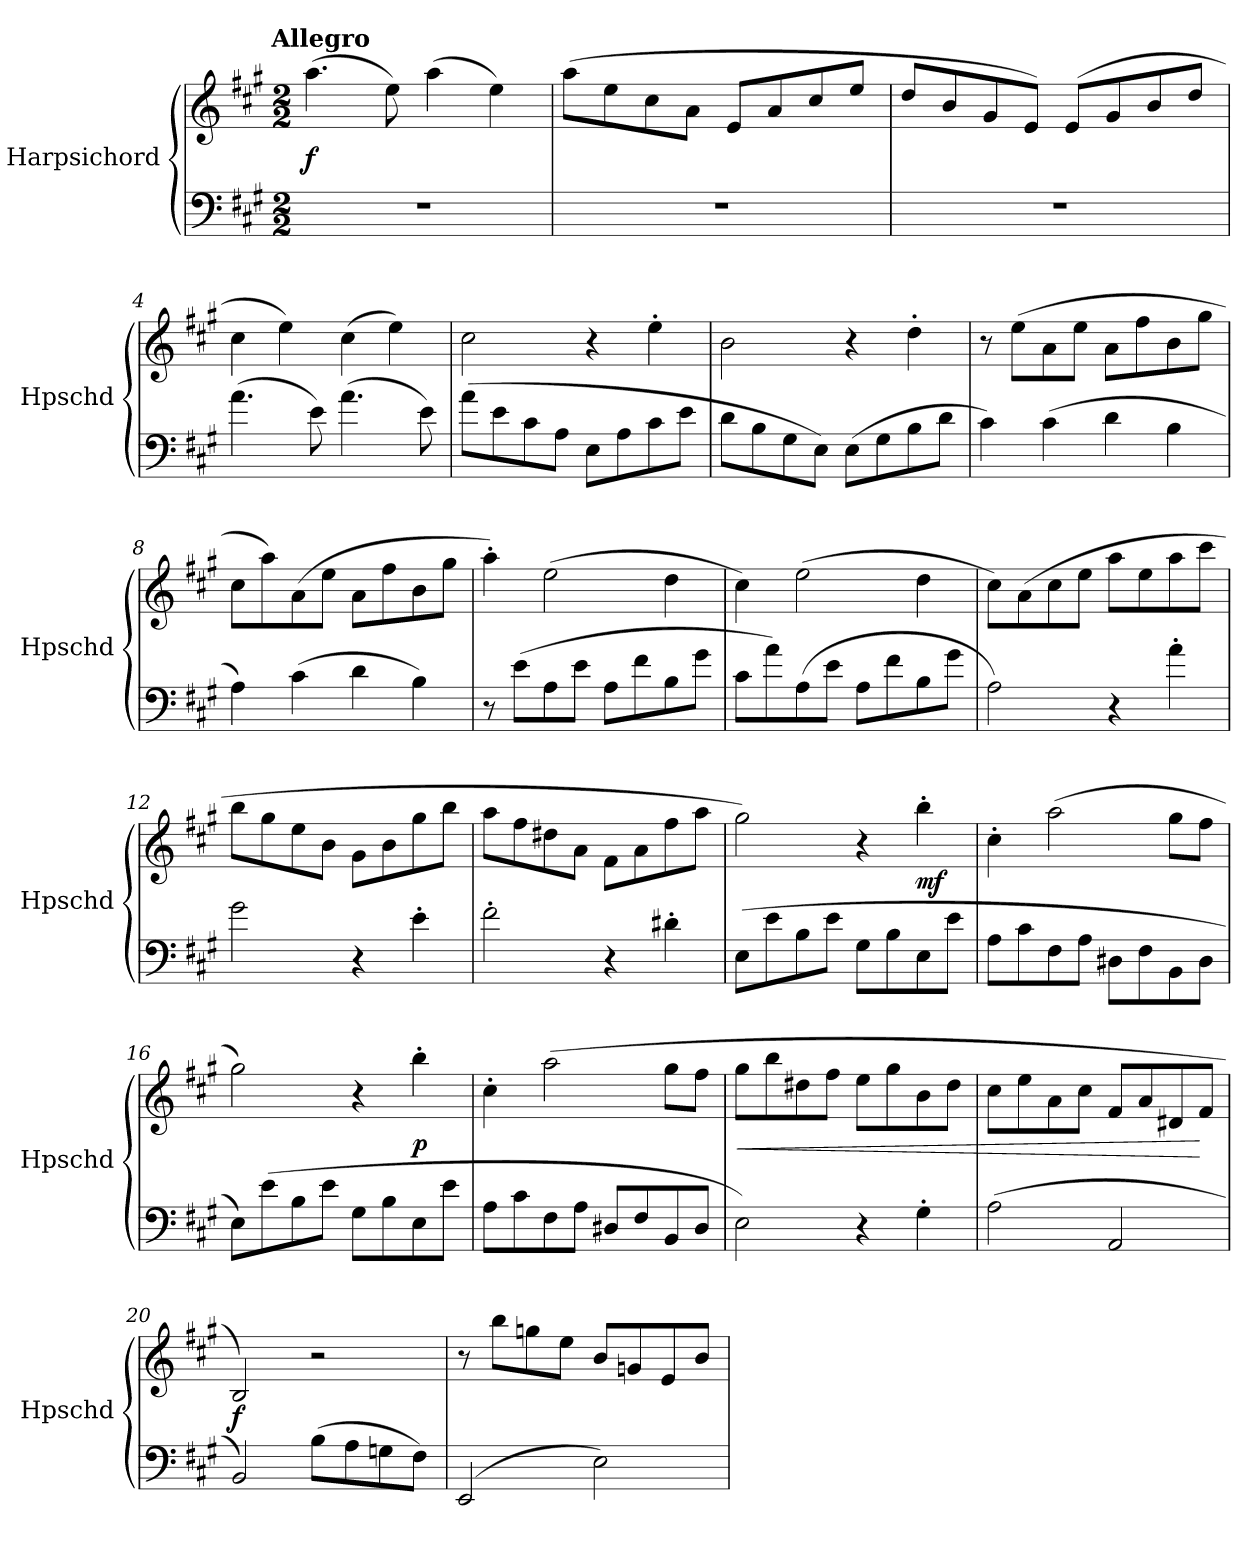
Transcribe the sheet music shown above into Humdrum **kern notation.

**kern	**kern	**dynam
*part1	*part1	*part1
*staff2	*staff1	*staff1/2
*I"Harpsichord	*	*
*I'Hpschd	*	*
*clefF4	*clefG2	*
*k[f#c#g#]	*k[f#c#g#]	*
*A:	*A:	*
!!LO:TX:omd:t=Allegro
*M2/2	*M2/2	*
*MM232	*MM232	*
=1	=1	=1
1r	(4.aa\	f
.	8ee\)	.
.	(4aa\	.
.	4ee\)	.
=2	=2	=2
1r	(8aa\L	.
.	8ee\	.
.	8cc#\	.
.	8a\J	.
.	8e/L	.
.	8a/	.
.	8cc#/	.
.	8ee/J	.
=3	=3	=3
1r	8dd/L	.
.	8b/	.
.	8g#/	.
.	8e/J)	.
.	(8e/L	.
.	8g#/	.
.	8b/	.
.	8dd/J	.
=4	=4	=4
(4.a\	4cc#\	.
.	4ee\)	.
8e\)	.	.
(4.a\	(4cc#\	.
.	4ee\)	.
8e\)	.	.
=5	=5	=5
(8a\L	2cc#\	.
8e\	.	.
8c#\	.	.
8A\J	.	.
8E\L	4r	.
8A\	.	.
8c#\	4ee'\	.
8e\J	.	.
=6	=6	=6
8d\L	2b\	.
8B\	.	.
8G#\	.	.
8E\J)	.	.
(8E\L	4r	.
8G#\	.	.
8B\	4dd'\	.
8d\J	.	.
=7	=7	=7
4c#\)	8r	.
.	(8ee\L	.
(4c#\	8a\	.
.	8ee\J	.
4d\	8a\L	.
.	8ff#\	.
4B\	8b\	.
.	8gg#\J	.
=8	=8	=8
4A\)	8cc#\L	.
.	8aa\)	.
(4c#\	(8a\	.
.	8ee\J	.
4d\	8a\L	.
.	8ff#\	.
4B\)	8b\	.
.	8gg#\J	.
=9	=9	=9
8r	4aa'\)	.
(8e\L	.	.
8A\	(2ee\	.
8e\J	.	.
8A\L	.	.
8f#\	.	.
8B\	4dd\	.
8g#\J	.	.
=10	=10	=10
8c#\L	4cc#\)	.
8a\)	.	.
(8A\	(2ee\	.
8e\J	.	.
8A\L	.	.
8f#\	.	.
8B\	4dd\	.
8g#\J	.	.
=11	=11	=11
2A\)	8cc#\L)	.
.	(8a\	.
.	8cc#\	.
.	8ee\J	.
4r	8aa\L	.
.	8ee\	.
4a'\	8aa\	.
.	8ccc#\J	.
=12	=12	=12
2g#\	8bb\L	.
.	8gg#\	.
.	8ee\	.
.	8b\J	.
4r	8g#\L	.
.	8b\	.
4e'\	8gg#\	.
.	8bb\J	.
=13	=13	=13
2f#'\	8aa\L	.
.	8ff#\	.
.	8dd#X\	.
.	8a\J	.
4r	8f#\L	.
.	8a\	.
4d#X'\	8ff#\	.
.	8aa\J	.
=14	=14	=14
(8E\L	2gg#\)	.
8e\	.	.
8B\	.	.
8e\J	.	.
8G#\L	4r	.
8B\	.	.
8E\	4bb'\	mf
8e\J	.	.
=15	=15	=15
8A\L	4cc#'\	.
8c#\	.	.
8F#\	(2aa\	.
8A\J	.	.
8D#X\L	.	.
8F#\	.	.
8BB\	8gg#\L	.
8D#\J	8ff#\J	.
=16	=16	=16
8E\L)	2gg#\)	.
(8e\	.	.
8B\	.	.
8e\J	.	.
8G#\L	4r	.
8B\	.	.
8E\	4bb'\	p
8e\J	.	.
=17	=17	=17
8A\L	4cc#'\	.
8c#\	.	.
8F#\	(2aa\	.
8A\J	.	.
8D#X/L	.	.
8F#/	.	.
8BB/	8gg#\L	.
8D#/J	8ff#\J	.
=18	=18	=18
2E\)	8gg#\L	<
.	8bb\	.
.	8dd#X\	.
.	8ff#\J	.
4r	8ee\L	.
.	8gg#\	.
4G#'\	8b\	.
.	8dd#\J	.
=19	=19	=19
(2A\	8cc#\L	.
.	8ee\	.
.	8a\	.
.	8cc#\J	.
2AA/	8f#/L	.
.	8a/	.
.	8d#X/	.
.	8f#/J	[
=20	=20	=20
2BB/)	2B/)	f
(8B\L	2r	.
8A\	.	.
8Gn\	.	.
8F#\J)	.	.
=21	=21	=21
(2EE/	8r	.
.	8bb\L	.
.	8ggn\	.
.	8ee\J	.
2E\)	8b/L	.
.	8gn/	.
.	8e/	.
.	8b/J	.
=	=	=
*-	*-	*-
